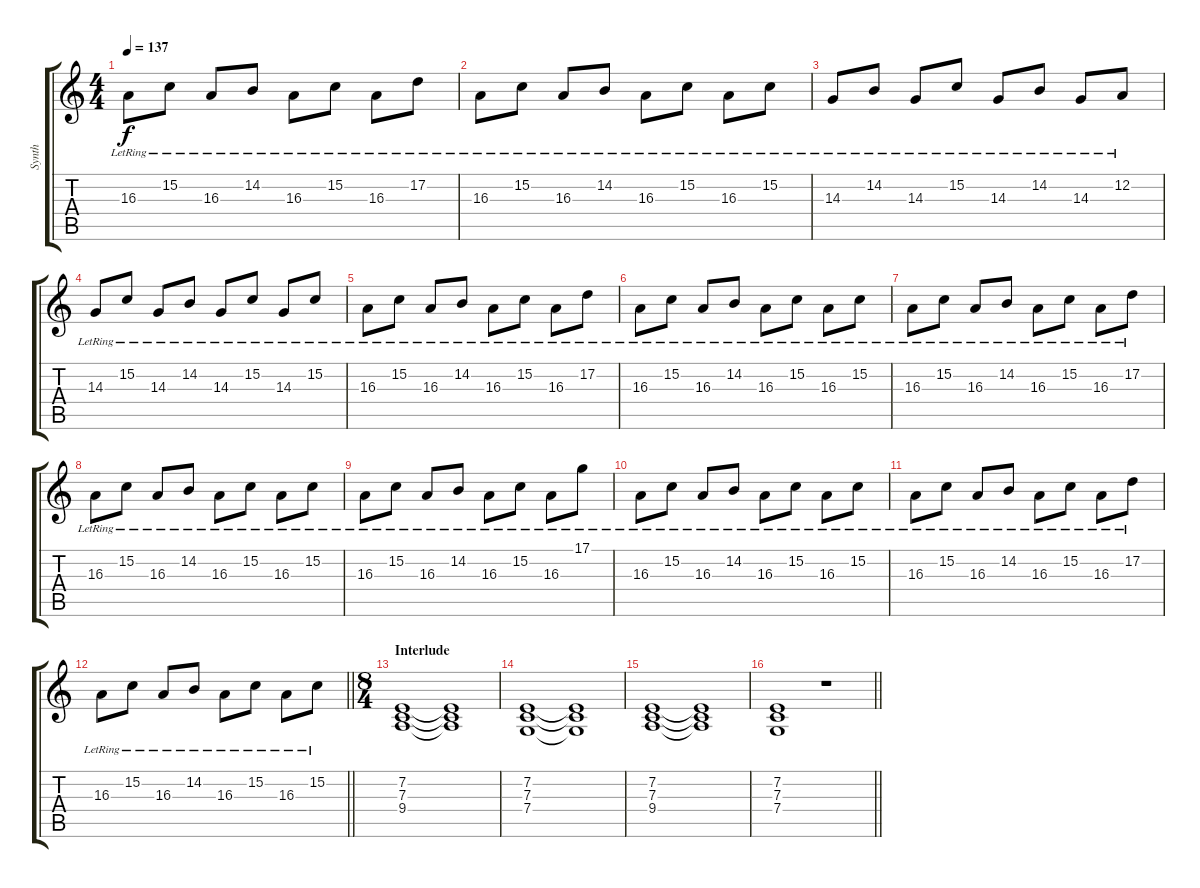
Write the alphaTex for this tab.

\track ("Synth" "Synth") {instrument stringensemble2}
\staff {score tabs}
\tuning (D4 A3 F3 C3 G2 D2) {hide}
\ts (4 4)
\tempo 137
\clef g2
\ks c
16.3{lr}.8{dy f} 15.2{lr}.8 16.3{lr}.8 14.2{lr}.8 16.3{lr}.8 15.2{lr}.8 16.3{lr}.8 17.2{lr}.8 |
16.3{lr}.8 15.2{lr}.8 16.3{lr}.8 14.2{lr}.8 16.3{lr}.8 15.2{lr}.8 16.3{lr}.8 15.2{lr}.8 |
14.3{lr}.8 14.2{lr}.8 14.3{lr}.8 15.2{lr}.8 14.3{lr}.8 14.2{lr}.8 14.3{lr}.8 12.2{lr}.8 |
14.3{lr}.8 15.2{lr}.8 14.3{lr}.8 14.2{lr}.8 14.3{lr}.8 15.2{lr}.8 14.3{lr}.8 15.2{lr}.8 |
16.3{lr}.8 15.2{lr}.8 16.3{lr}.8 14.2{lr}.8 16.3{lr}.8 15.2{lr}.8 16.3{lr}.8 17.2{lr}.8 |
16.3{lr}.8 15.2{lr}.8 16.3{lr}.8 14.2{lr}.8 16.3{lr}.8 15.2{lr}.8 16.3{lr}.8 15.2{lr}.8 |
16.3{lr}.8 15.2{lr}.8 16.3{lr}.8 14.2{lr}.8 16.3{lr}.8 15.2{lr}.8 16.3{lr}.8 17.2{lr}.8 |
16.3{lr}.8 15.2{lr}.8 16.3{lr}.8 14.2{lr}.8 16.3{lr}.8 15.2{lr}.8 16.3{lr}.8 15.2{lr}.8 |
16.3{lr}.8 15.2{lr}.8 16.3{lr}.8 14.2{lr}.8 16.3{lr}.8 15.2{lr}.8 16.3{lr}.8 17.1{lr}.8 |
16.3{lr}.8 15.2{lr}.8 16.3{lr}.8 14.2{lr}.8 16.3{lr}.8 15.2{lr}.8 16.3{lr}.8 15.2{lr}.8 |
16.3{lr}.8 15.2{lr}.8 16.3{lr}.8 14.2{lr}.8 16.3{lr}.8 15.2{lr}.8 16.3{lr}.8 17.2{lr}.8 |
\barLineRight lightlight
16.3{lr}.8 15.2{lr}.8 16.3{lr}.8 14.2{lr}.8 16.3{lr}.8 15.2{lr}.8 16.3{lr}.8 15.2{lr}.8 |
\ts (8 4)
\section ("" "Interlude")
(7.2 7.3 9.4).1{volume 13 instrument stringensemble1} (7.2{t} 7.3{t} 9.4{t}).1 |
(7.2 7.3 7.4).1 (7.2{t} 7.3{t} 7.4{t}).1 |
(7.2 7.3 9.4).1 (7.2{t} 7.3{t} 9.4{t}).1 |
\barLineRight lightlight
(7.2 7.3 7.4).1 r.1
